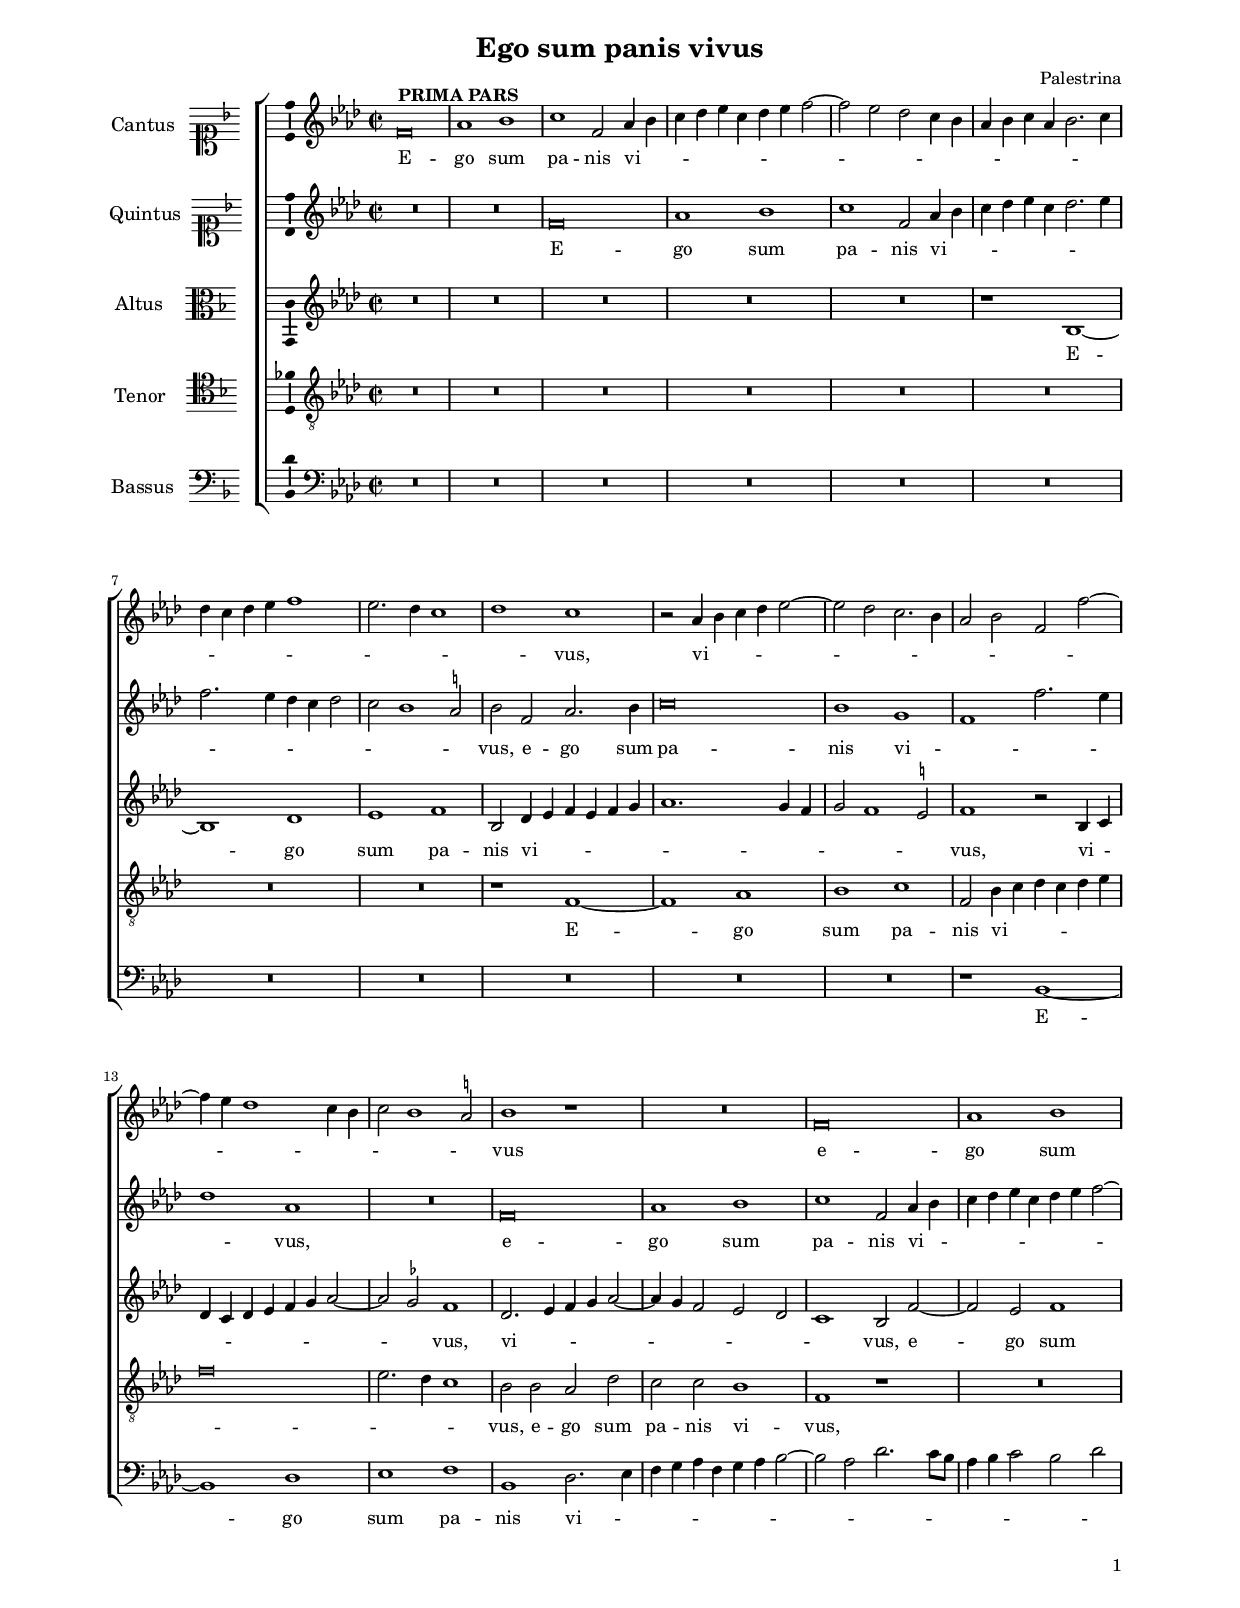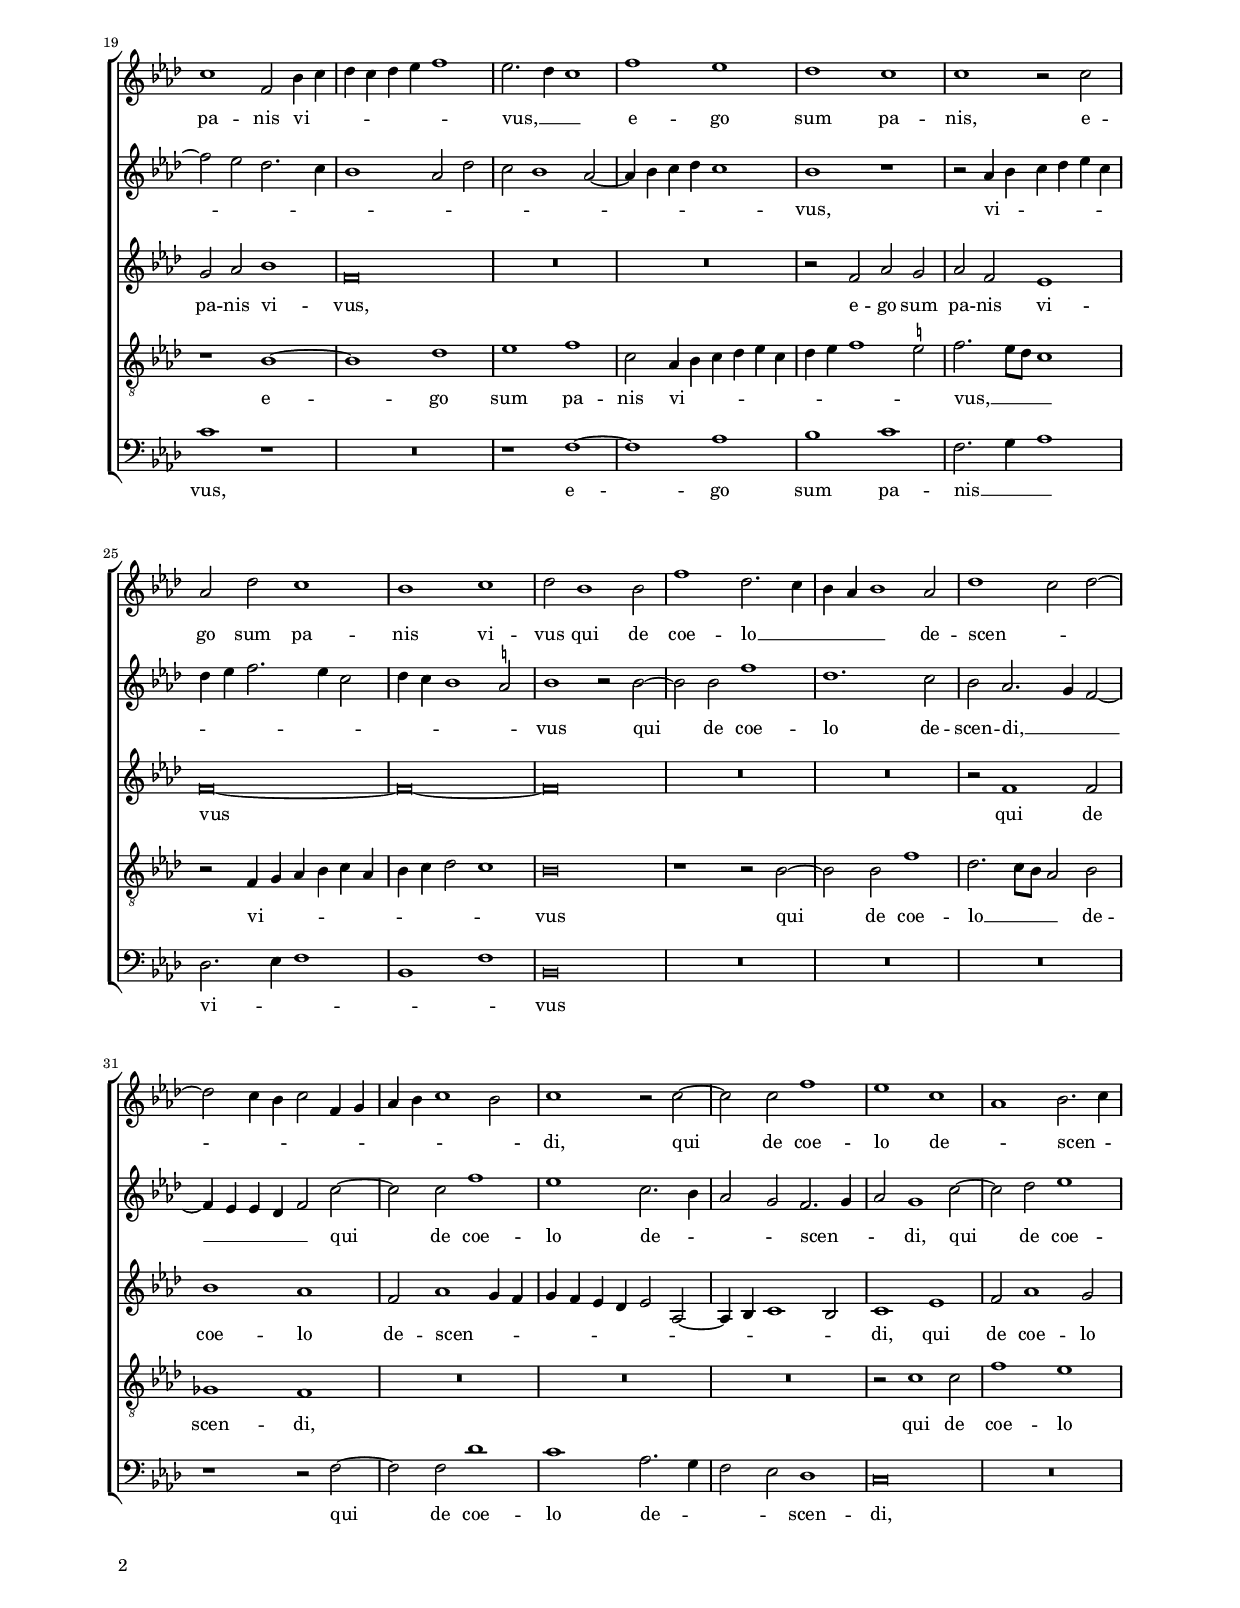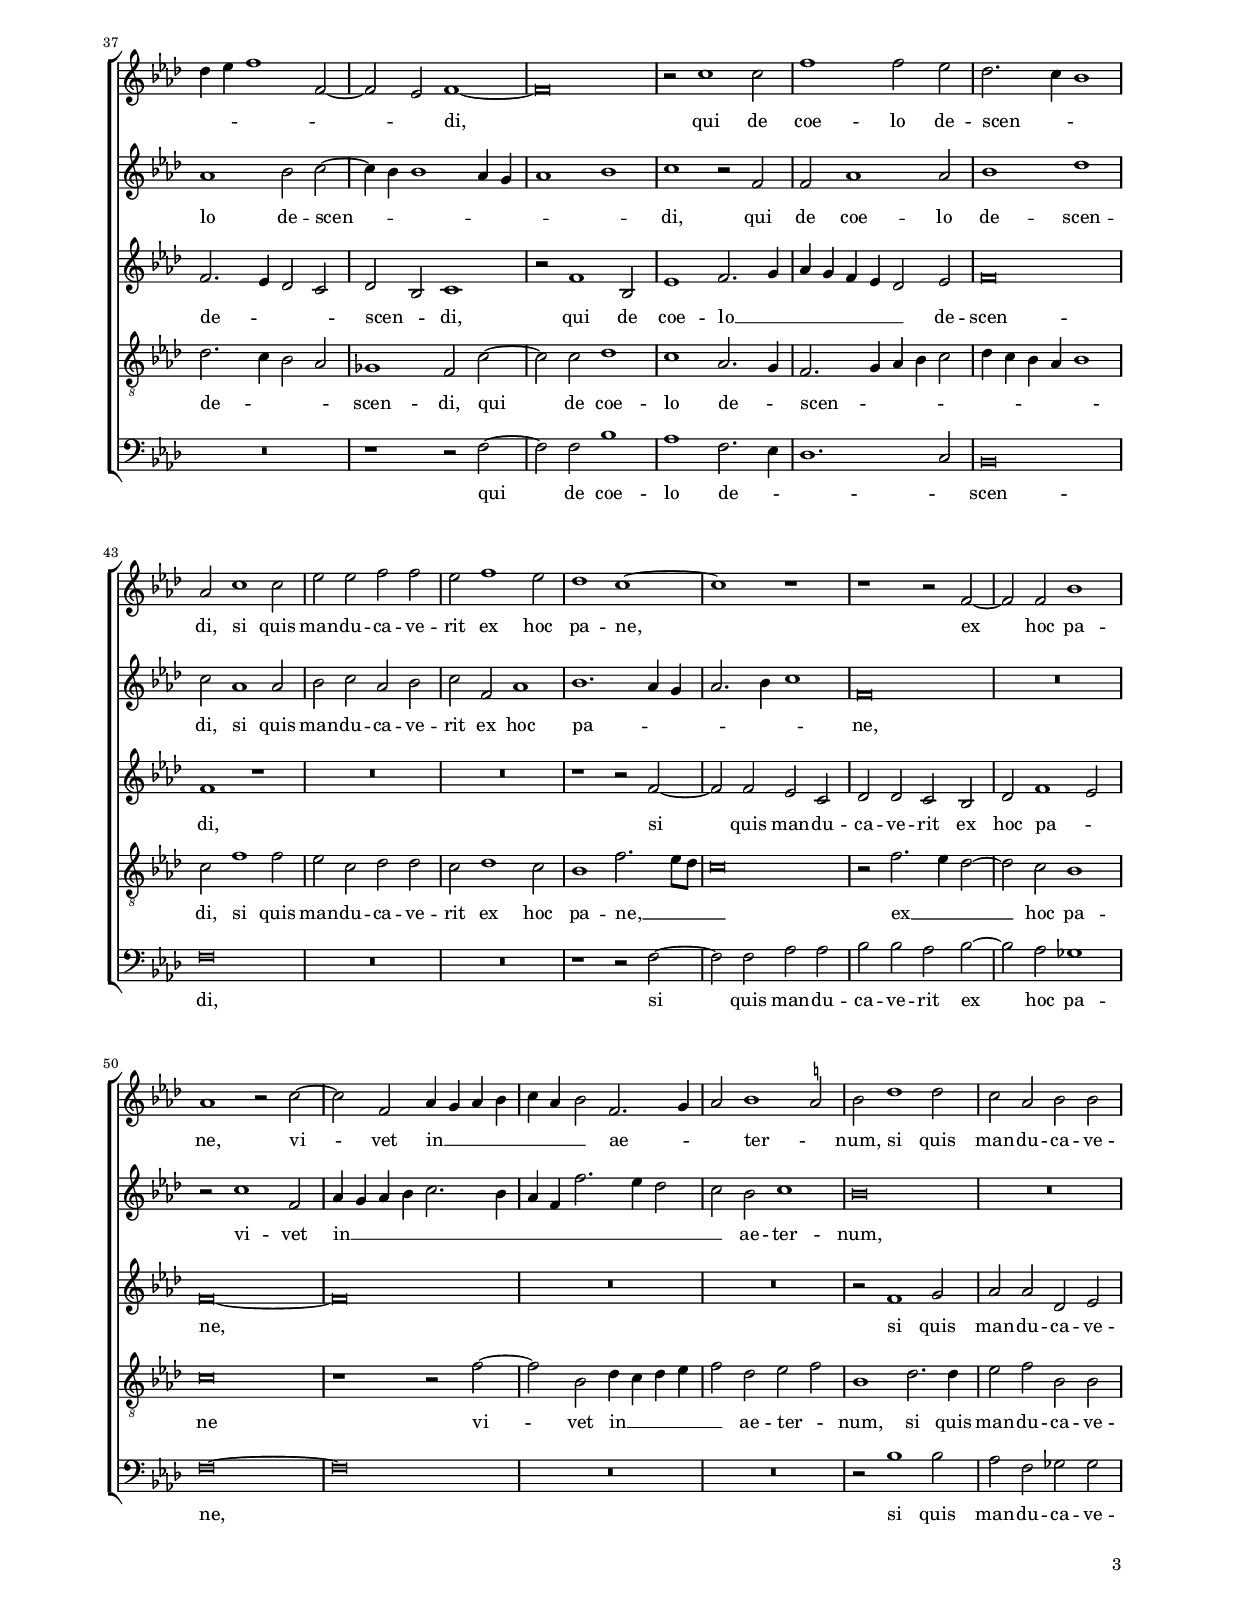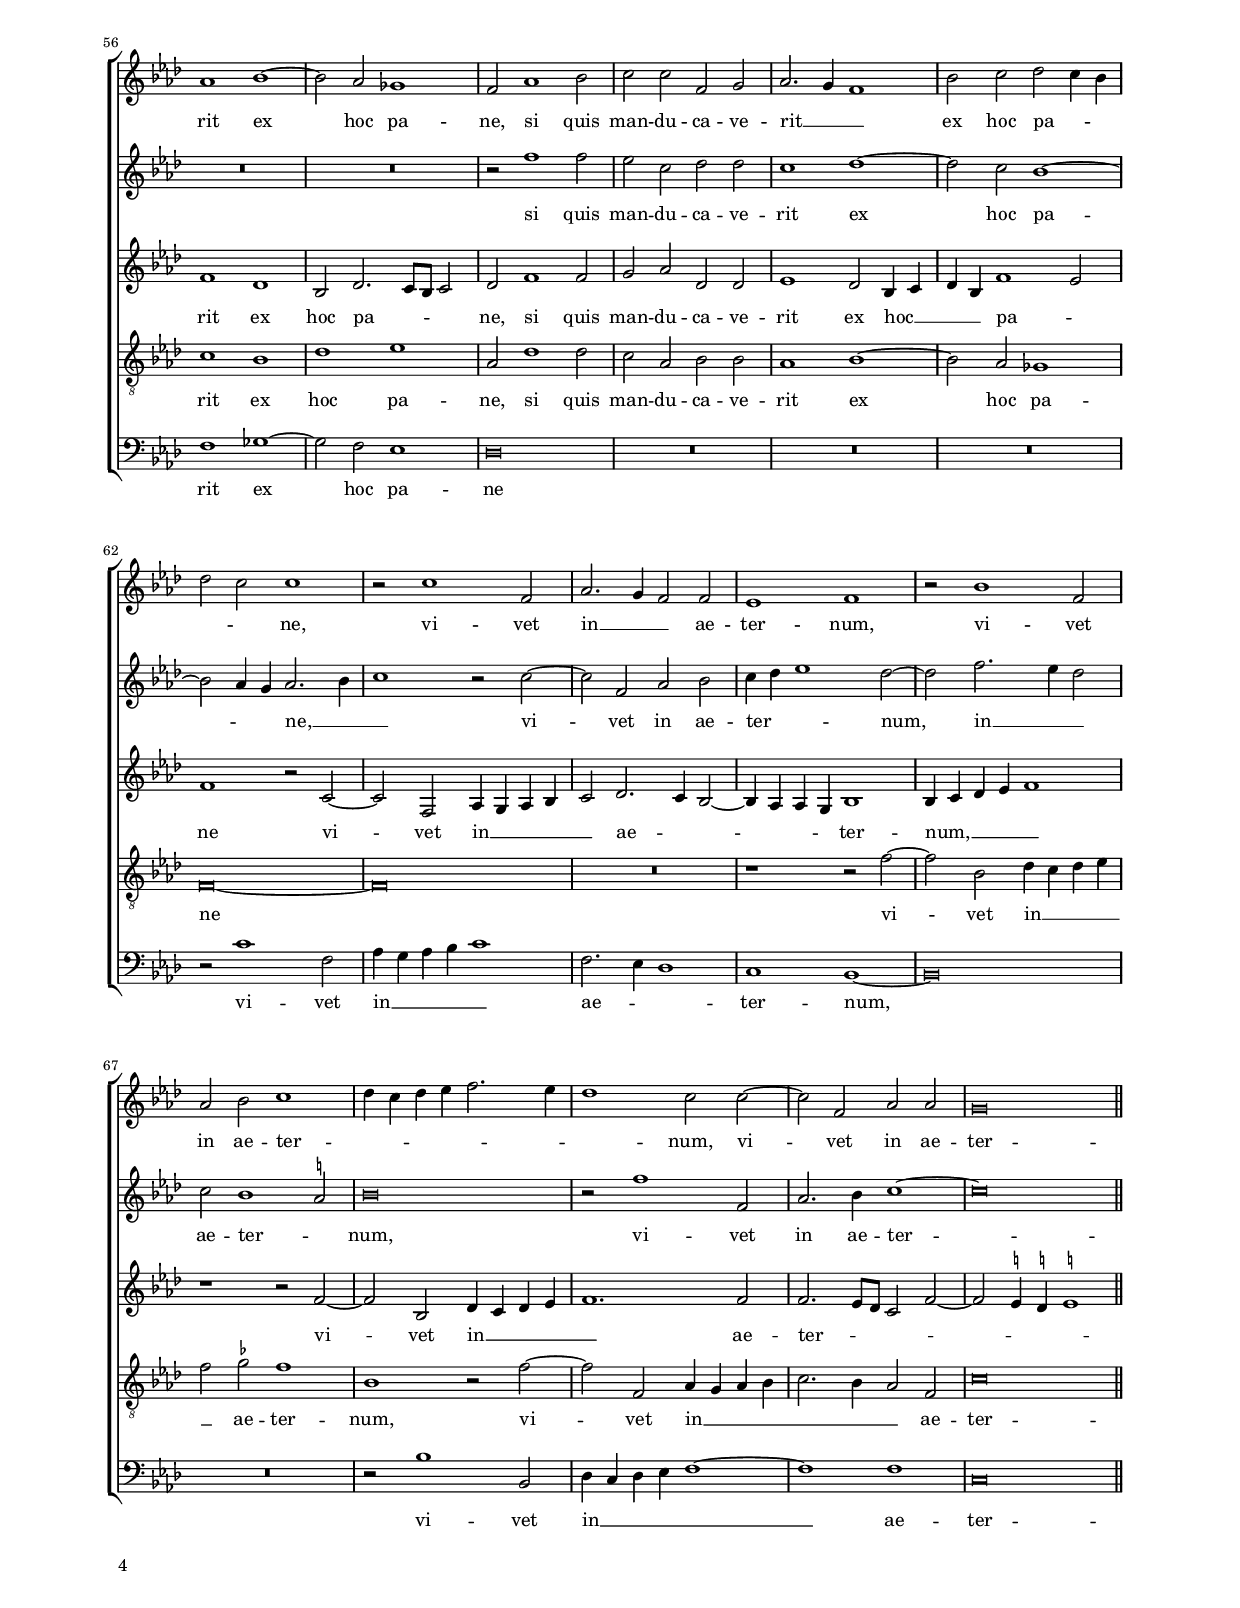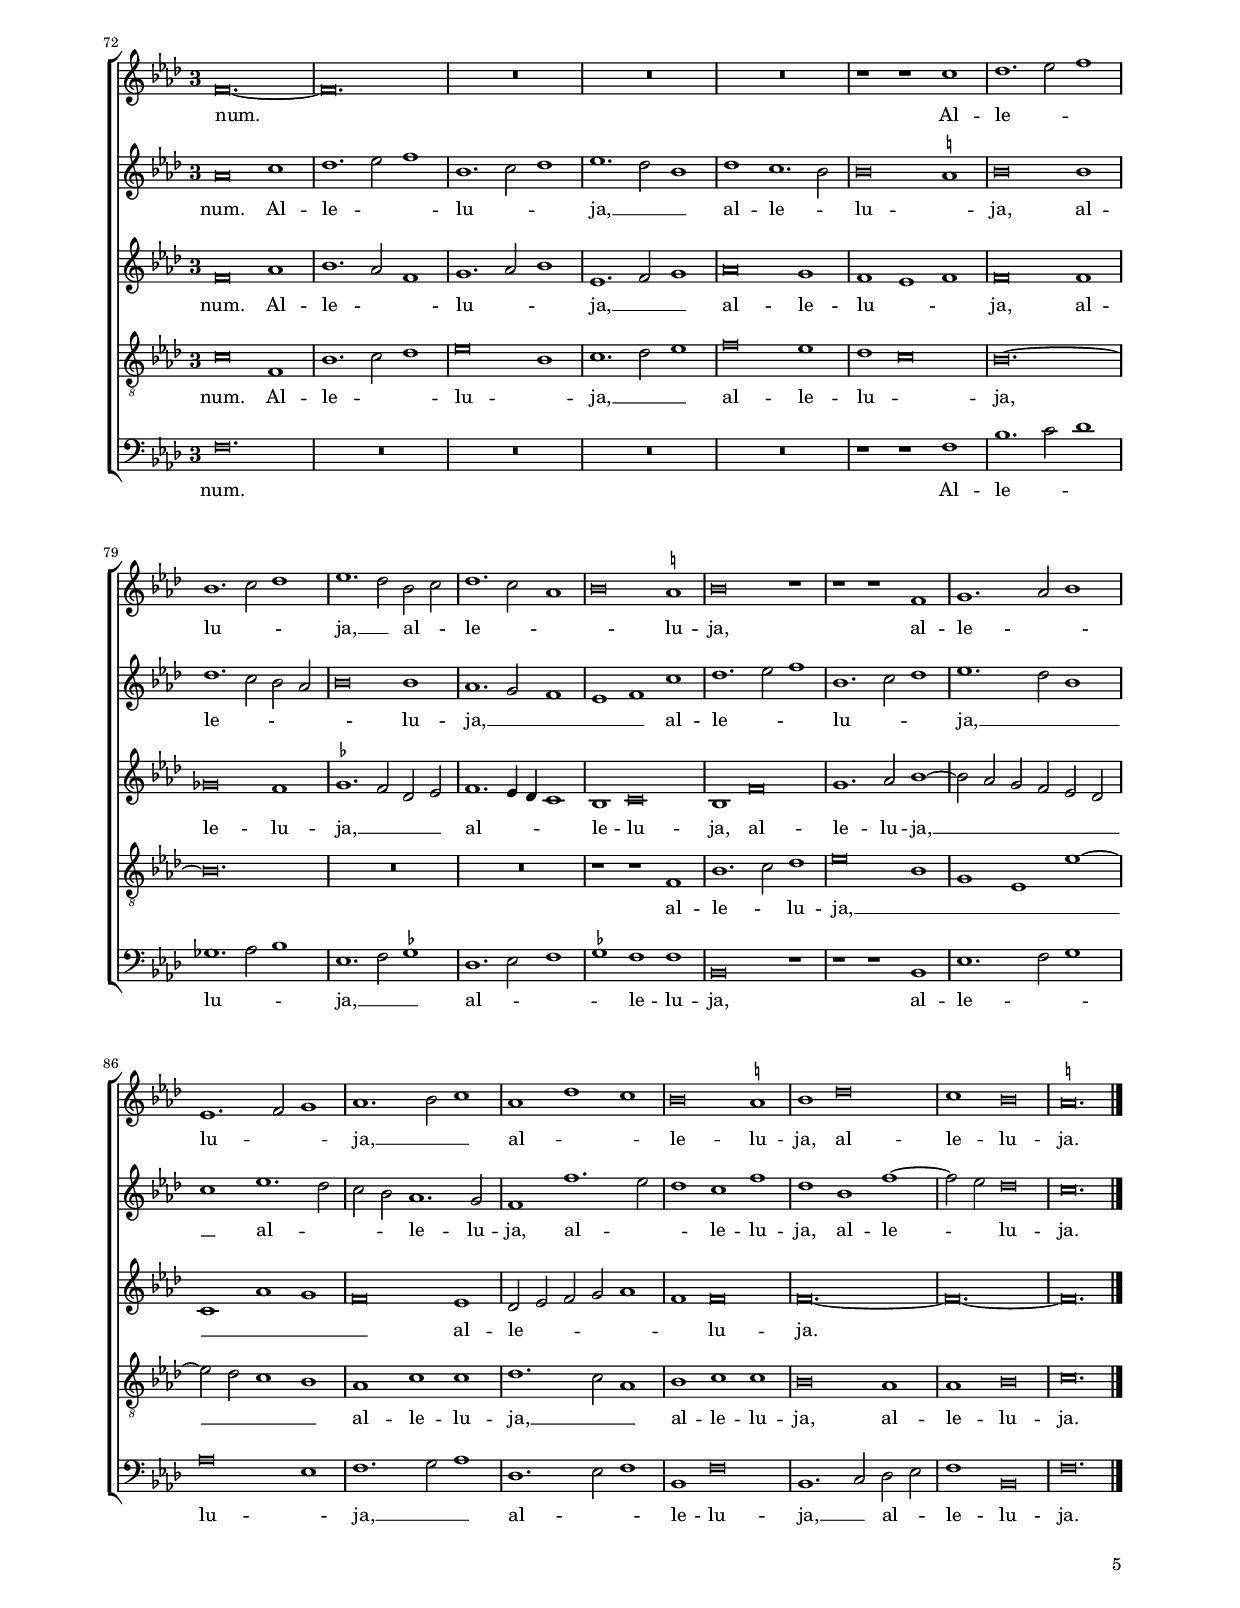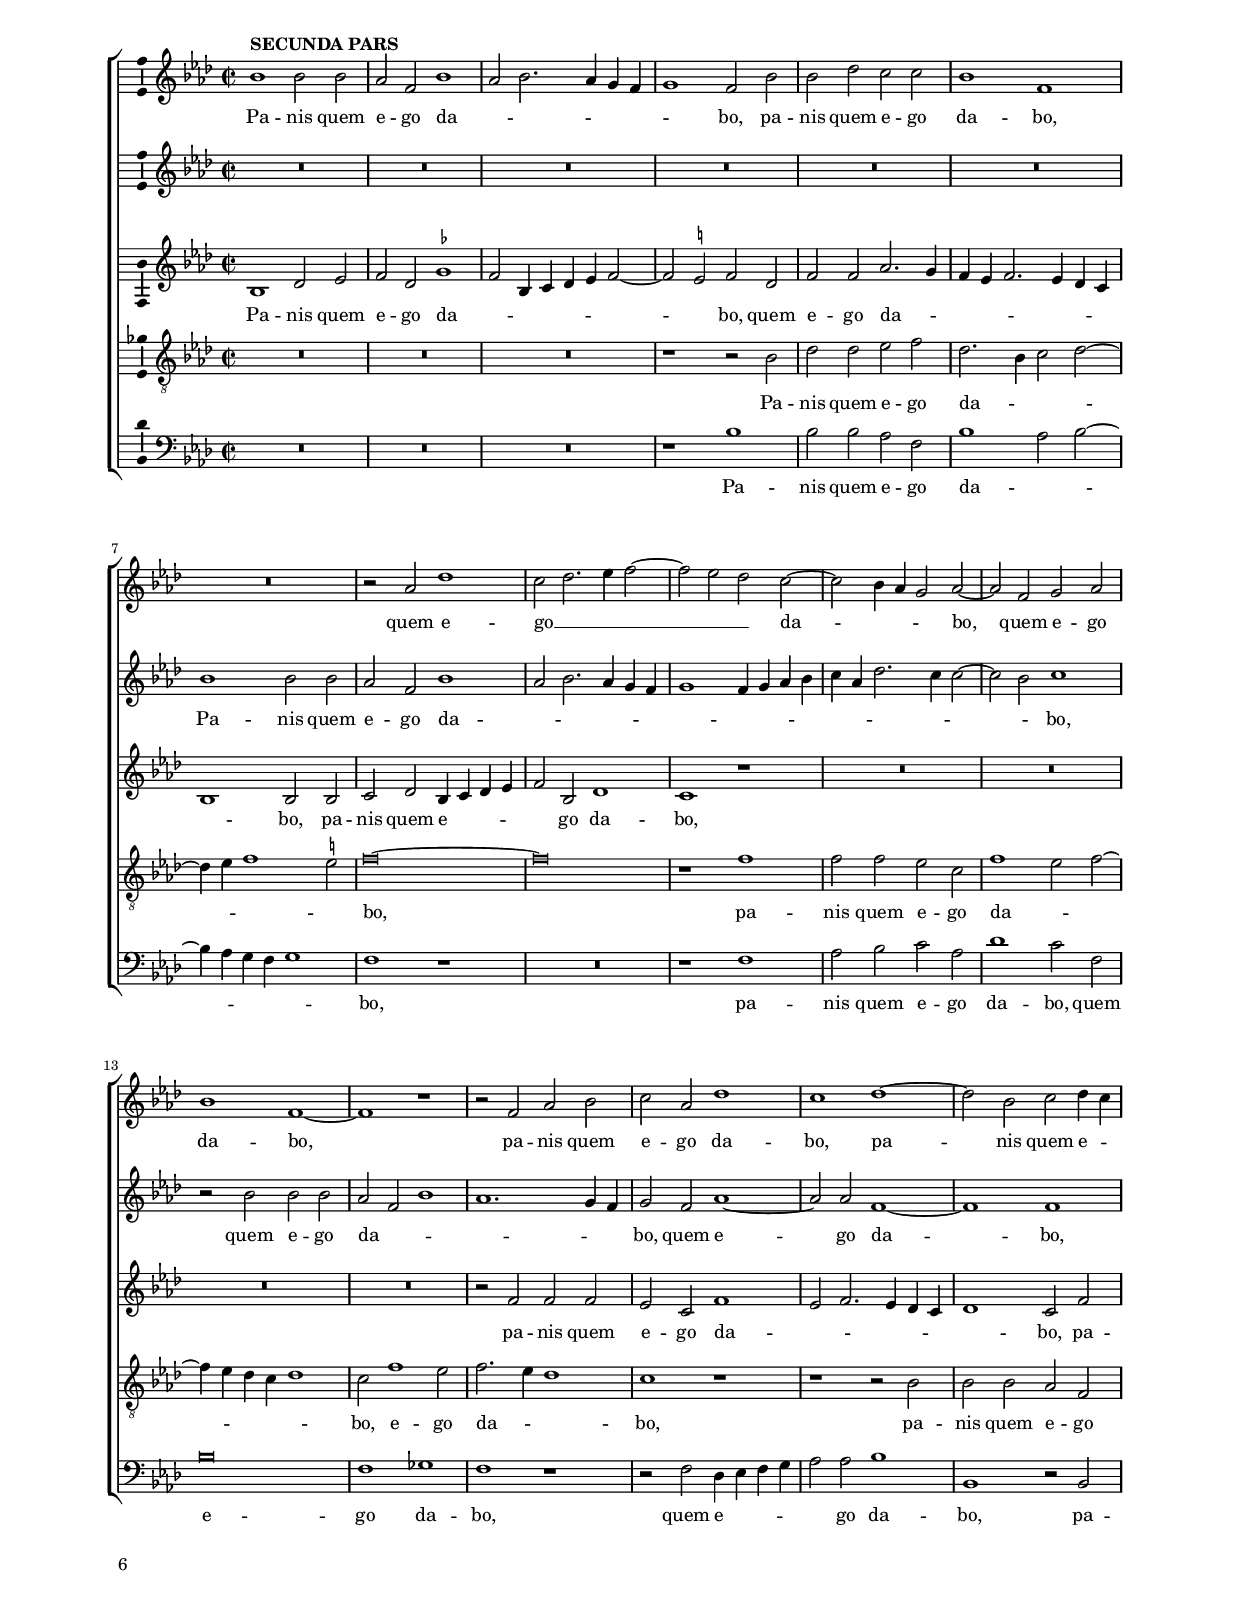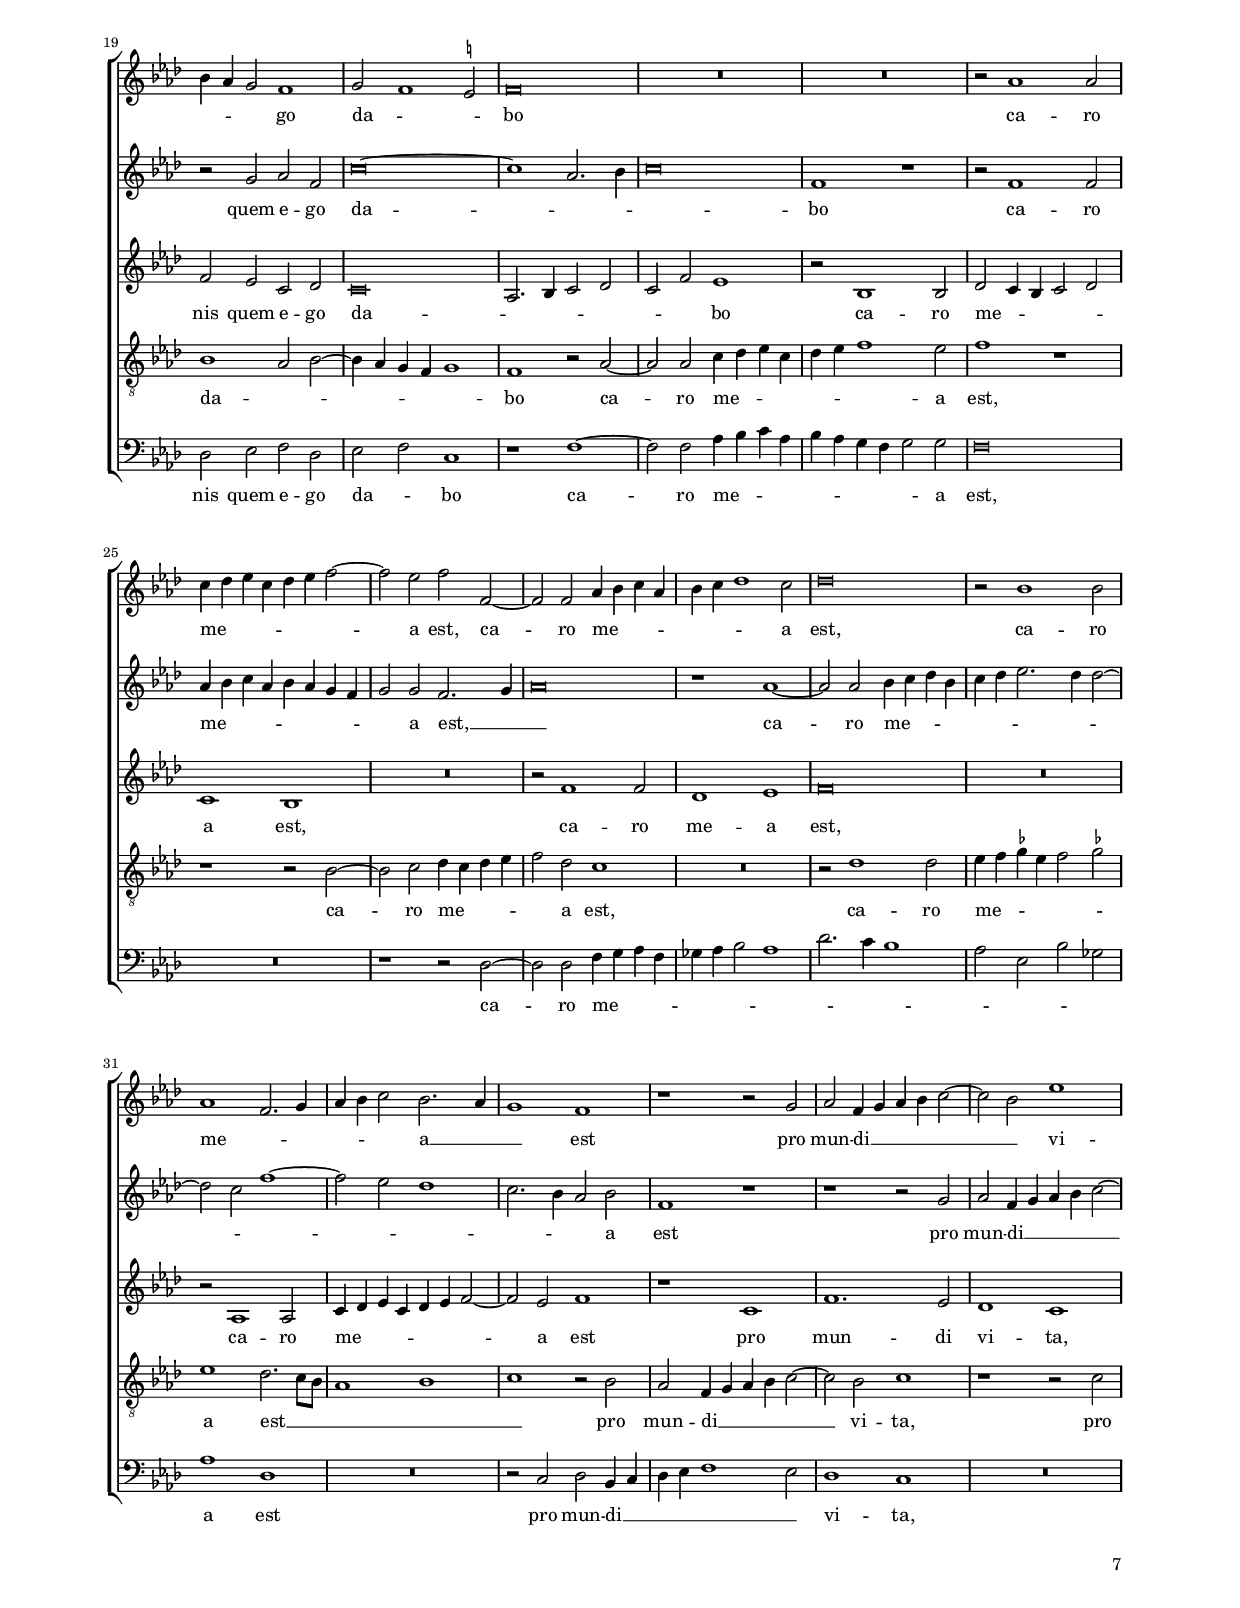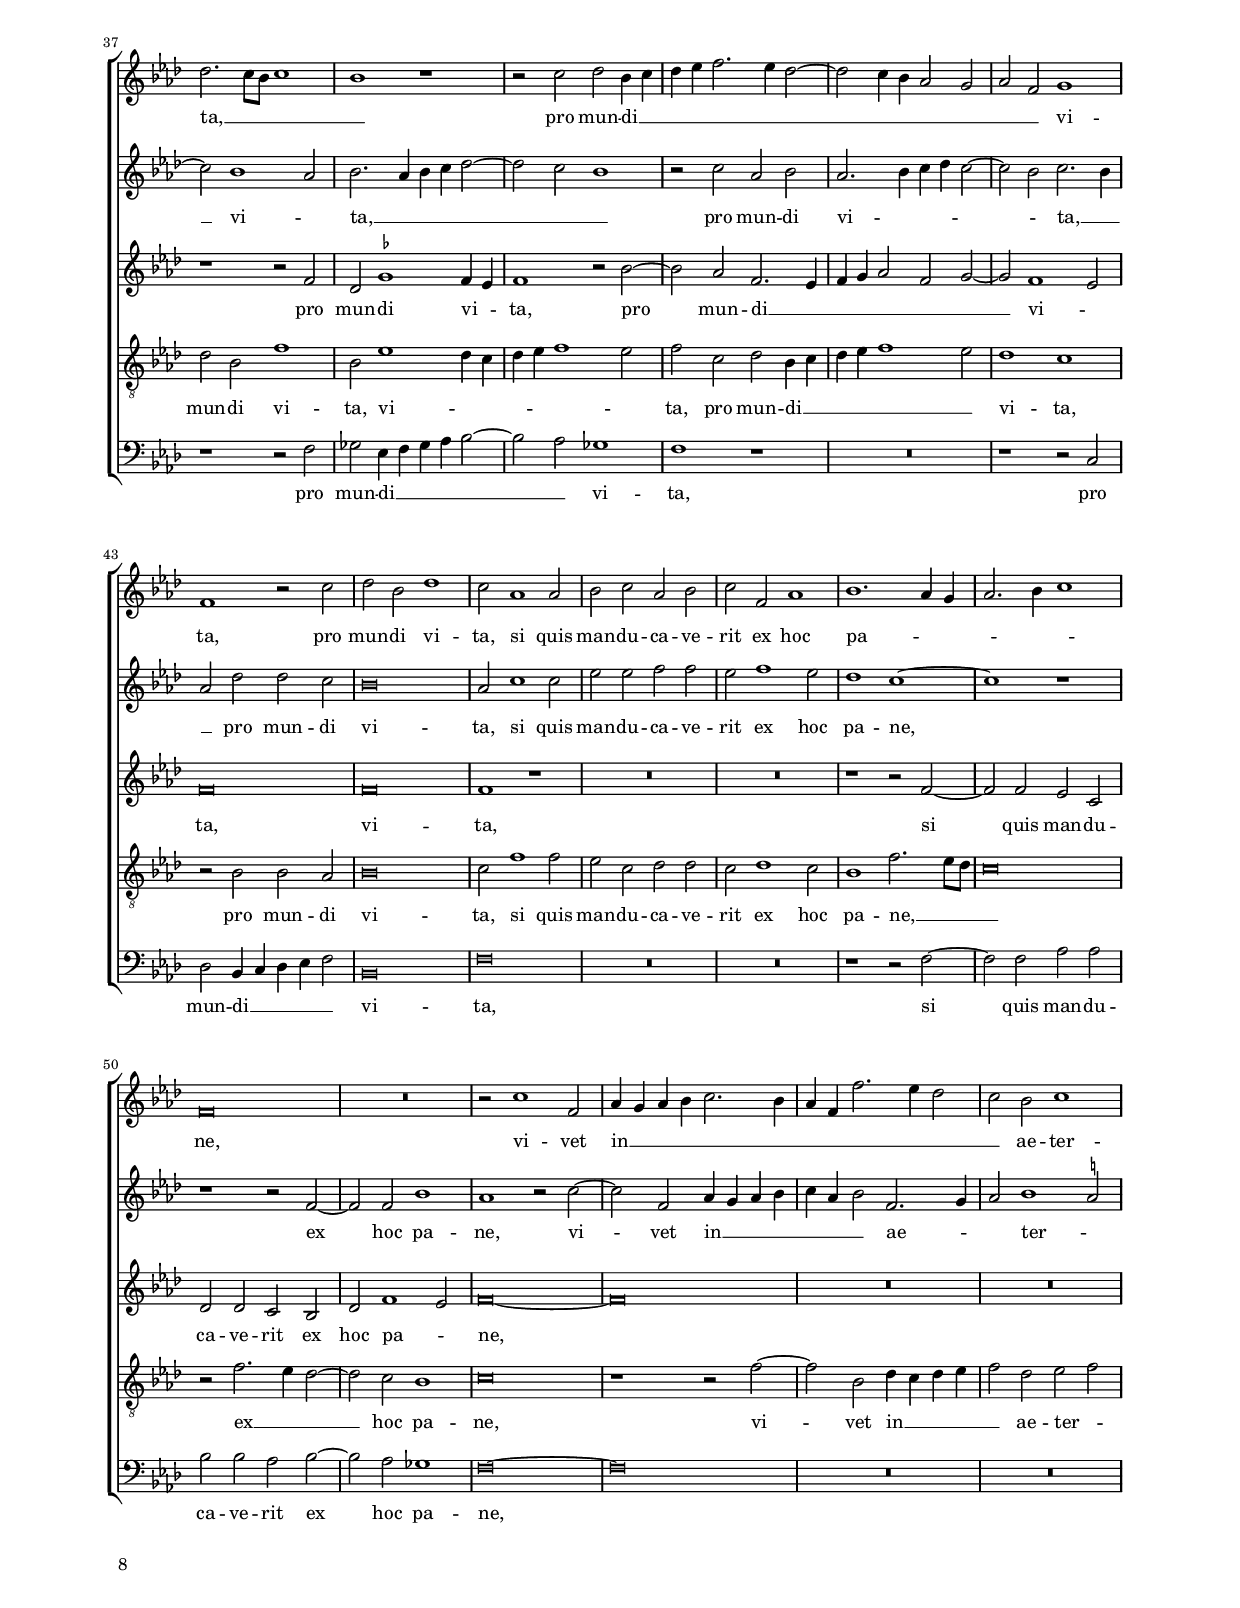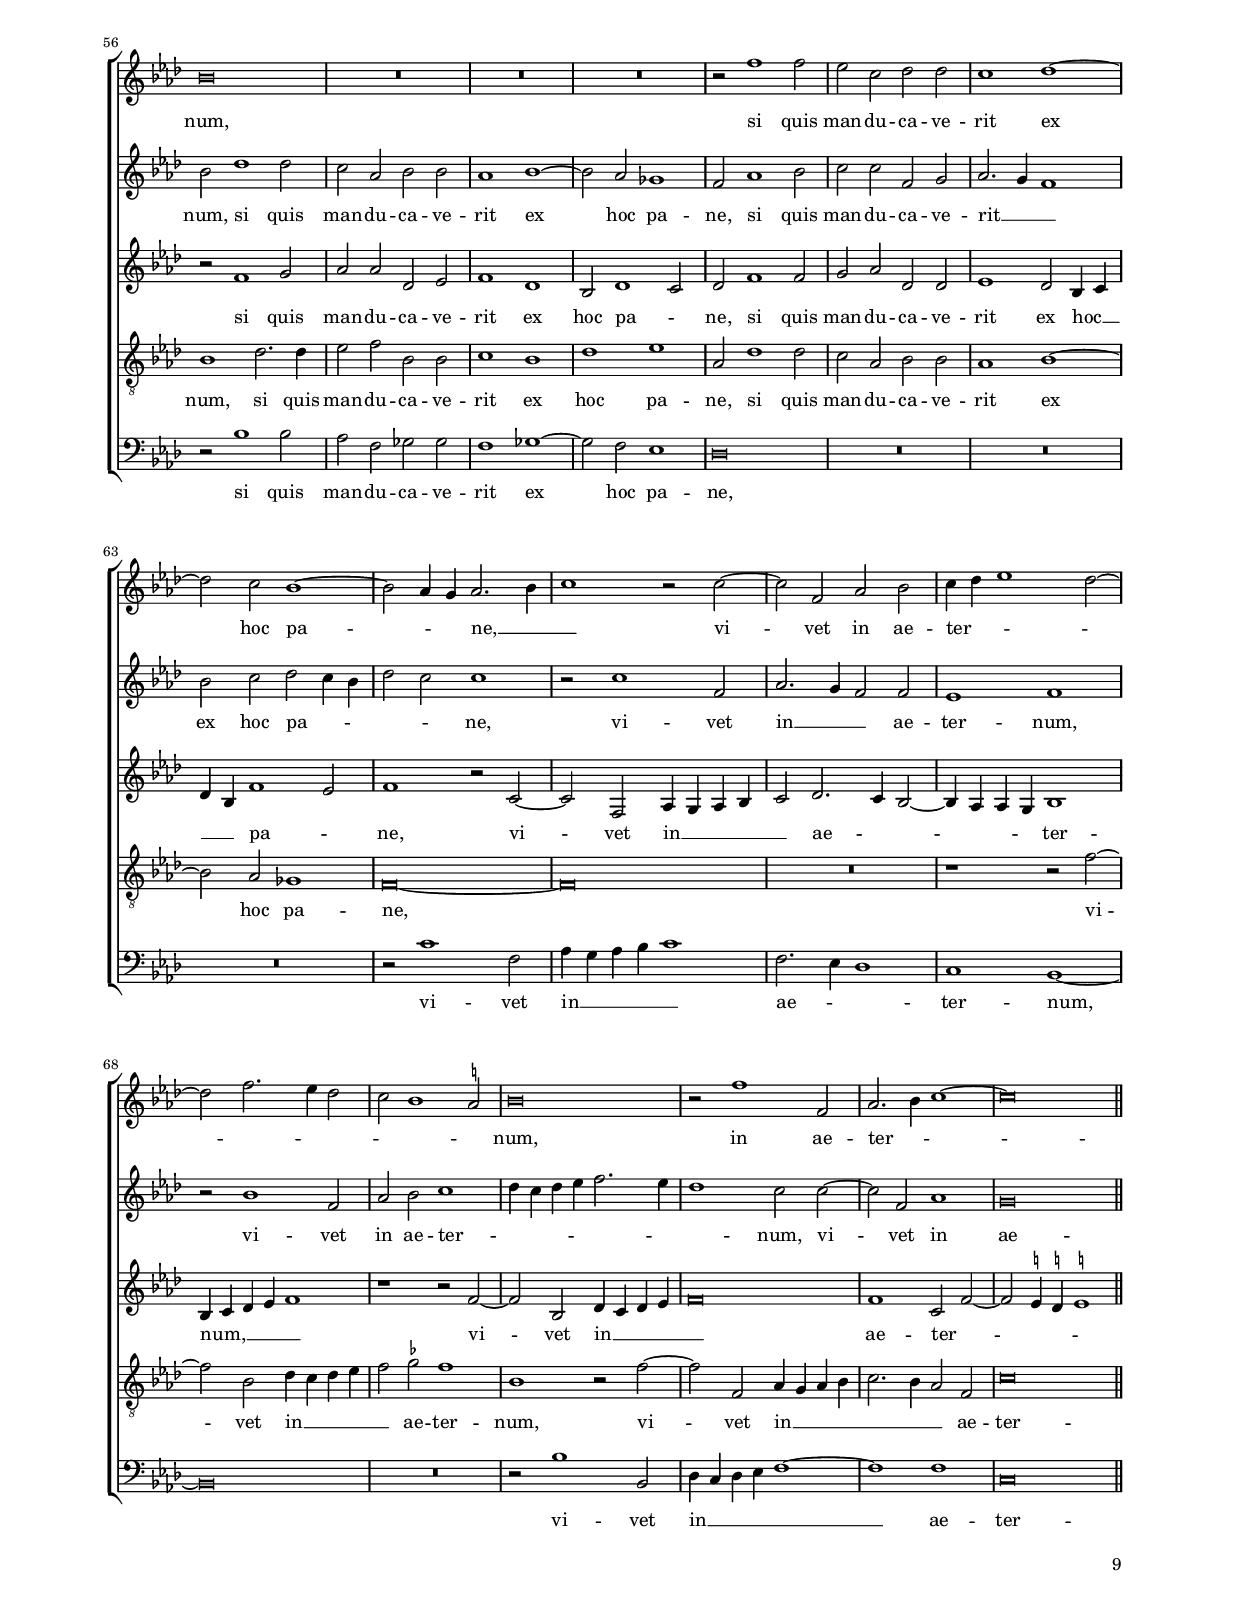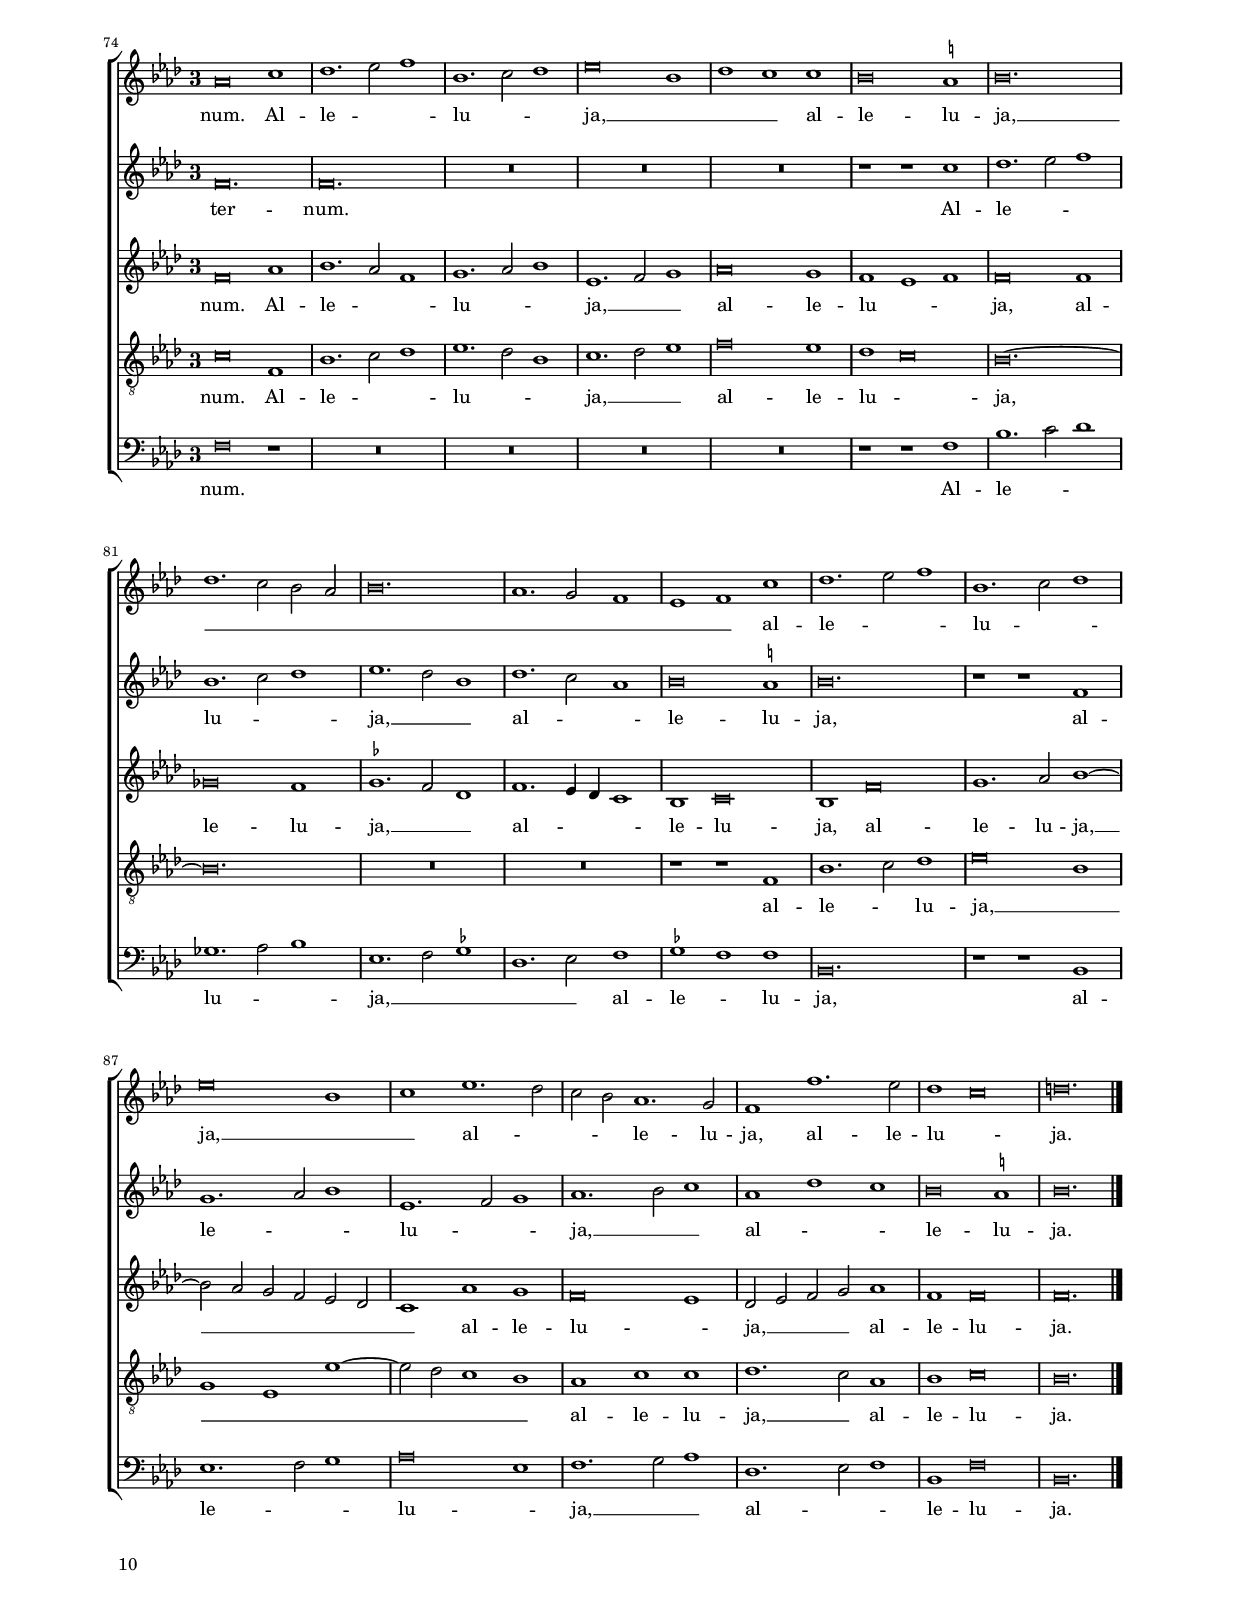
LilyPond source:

\header
{
  title="Ego sum panis vivus"
  composer="Palestrina"
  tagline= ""
}

\version "2.18.2"
\include "deutsch.ly"
#(set-global-staff-size 15)
#(ly:set-option 'point-and-click #f)

	
	ficta = { \once \set suggestAccidentals = ##t }
	
	forget = #(define-music-function (parser location music) (ly:music?) #{
		\accidentalStyle forget
		$music
		\accidentalStyle default
		#})


\paper
	{
	top-margin = 1.8 \cm
	bottom-margin = 1.8 \cm
	left-margin = 2 \cm
	line-width = 17 \cm
	ragged-bottom = ##f
	ragged-last-bottom = ##t
	print-page-number = ##f
	system-system-spacing = #'((basic-distance . 17) (minimum-distance . 14) (padding . 7) (strechability . 150))
    oddFooterMarkup=\markup   \fill-line { "" \fromproperty #'page:page-number-string }
    evenFooterMarkup=\markup  \fill-line { \fromproperty #'page:page-number-string "" }
    last-bottom-spacing = #'((basic-distance . 12) (minimum-distance . 7) (padding . 4))
	systems-per-page = 3
    page-count = 10
%	min-systems-per-page = 3
	}

global = {
	\key f \major
	\time 2/2 \set Score.measureLength = #(ly:make-moment 2/1)
	\skip 1*2*71 \bar "||" \break
	\override Staff.TimeSignature.style = #'single-digit
	\time 3/1 \set Score.measureLength = #(ly:make-moment 3/1)
	\skip 1*63 \bar "|." \pageBreak
	}
	
    m = \melisma
    me = \melismaEnd

incipitcantus = \markup { \score {
	{
	\set Staff.instrumentName = \markup { \fontsize #1 "Cantus" }
	\key f \major
	\clef soprano
	s4 \bar ""
	}
	\layout  {
	raggedright = ##t
	indent = 1.5 \cm
	line-width = 1.9 \cm
	\context { \Staff \remove Time_signature_engraver }
	\override Staff.Clef.Y-extent = #'(0 . 0)
	}} \hspace #1 }
      
      
incipitquintus = \markup { \score {
	{
	\set Staff.instrumentName = \markup { \fontsize #1 "Quintus" }
	\key f \major
	\clef soprano
	s4 \bar ""
	}
	\layout  {
	raggedright = ##t
	indent = 1.5 \cm
	line-width = 1.9 \cm
	\context { \Staff \remove Time_signature_engraver }
	\override Staff.Clef.Y-extent = #'(0 . 0)
	}} \hspace #1 }

      
incipitaltus = \markup { \score {
	{
	\set Staff.instrumentName = \markup { \fontsize #1 "Altus" }
	\key f \major
	\clef alto
	s4 \bar ""
	}
	\layout  {
	raggedright = ##t
	indent = 1.5 \cm
	line-width = 1.9 \cm
	\context { \Staff \remove Time_signature_engraver }
	\override Staff.Clef.Y-extent = #'(0 . 0)
	}} \hspace #1 }


incipittenor = \markup { \score {
	{
	\set Staff.instrumentName = \markup { \fontsize #1 "Tenor" }
	\key f \major
	\clef tenor
	s4 \bar ""
	}
	\layout  {
	raggedright = ##t
	indent = 1.5 \cm
	line-width = 1.9 \cm
	\context { \Staff \remove Time_signature_engraver }
	\override Staff.Clef.Y-extent = #'(0 . 0)
	}} \hspace #1 }
      
      
incipitbassus = \markup { \score {
	{
	\set Staff.instrumentName = \markup { \fontsize #1 "Bassus" }
	\key f \major
	\clef bass
	s4 \bar ""
	}
	\layout  {
	raggedright = ##t
	indent = 1.5 \cm
	line-width = 1.9 \cm
	\context { \Staff \remove Time_signature_engraver }
	\override Staff.Clef.Y-extent = #'(0 . 0)
	}} \hspace #1 }


cantus =  \relative c''
	{
	d,\breve^\markup { \bold "PRIMA PARS" }
	f1 g
	a1 d,2 f4 \m g
	a4 b c a b c d2~
%5
	d2 c b a4 g |
	f4 g a f g2. a4
	b4 a b c d1
	c2. b4 a1
	b1 \me a
%10
	r2 f4 \m g a b c2~ |
	c2 b a2. g4
	f2 g d d'~
	d4 c b1 a4 g
	a2 g1 \ficta fis2 \me
%15
	g1 r |
	R\breve
	d\breve
	f1 g
	a1 d,2 g4 \m a
%20
	b4 a b c d1 \me |
	c2. \m b4 a1 \me
	d1 c
	b1 a
	a1 r2 a
%25
	f2 b a1 |
	g1 a
	b2 g1 g2
	d'1 b2. \m a4
	g4 f g1 \me f2
%30
	b1 \m a2 b~ |
	b2 a4 g a2 d,4 e
	f4 g a1 g2 \me
	a1 r2 a~
	a2 a d1
%35
	c1 a \m |
	f1 \me g2. \m a4
	b4 c d1 d,2~
	d2 c \me d1~
	d\breve
%40
	r2 a'1 a2 |
	d1 d2 c
	b2. \m a4 g1 \me
	f2 a1 a2
	c2 c d d
%45
	c2 d1 c2 |
	b1 a~
	a1 r
	r1 r2 d,~
	d2 d g1
%50
	f1 r2 a~ |
	a2 d, f4 \m e f g
	a4 f g2 \me d2. \m e4
	f2 \me g1 \m \ficta fis2 \me
	g2 b1 b2
%55
	a2 f g g |
	f1 g~
	g2 f es1
	d2 f1 g2
	a2 a d, e
%60
	f2. \m e4 d1 \me |
	g2 a b \m a4 g
	b2 a \me a1
	r2 a1 d,2
	f2. \m e4 d2 \me d
%65
	c1 d |
	r2 g1 d2
	f2 g a1 \m
	b4 a b c d2. c4
	b1 \me a2 a~
%70
	a2 d, f f |
	e\breve  % hereafter starts triple-meter section
	d\breve.~
	d\breve.
	R\breve.
%75
	R\breve. |
	R\breve.
	r1 r a'
	b1. \m c2 d1 \me
	g,1. \m a2 b1 \me
%80
	c1. \m b2 \me g \m a \me |
	b1. \m a2 f1
	g\breve \me \ficta fis1
	g\breve r1
	r1 r d
%85
	e1. \m f2 g1 \me |
	c,1. \m d2 e1 \me
	f1. \m g2 a1 \me
	f1 \m b a \me
	g\breve \ficta fis1
%90
	g1 b\breve |
	a1 g\breve
	\ficta fis\breve. |
	}


quintus =  \relative c''
        {
	R\breve
	R\breve
	d,\breve
	f1 g
%5
	a1 d,2 f4 \m g |
	a4 b c a b2. c4
	d2. c4 b a b2
	a2 g1 \ficta fis2 \me
	g2 d f2. g4
%10
	a\breve |
	g1 e \m
	d1 d'2. c4
	b1 \me f
	R\breve
%15
	d\breve |
	f1 g
	a1 d,2 f4 \m g
	a4 b c a b c d2~
	d2 c b2. a4
%20
	g1 f2 b |
	a2 g1 f2~
	f4 g a b a1 \me
	g1 r
	r2 f4 \m g a b c a
%25
	b4 c d2. c4 a2 |
	b4 a g1 \ficta fis2 \me
	g1 r2 g~
	g2 g d'1
	b1. a2
%30
	g2 f2. \m e4 d2~ |
	d4 c c b d2 \me a'~
	a2 a d1
	c1 a2. \m g4
	f2 e \me d2. \m e4
%35
	f2 \me e1 a2~ |
	a2 b c1
	f,1 g2 a~
	a4 \m g g1 f4 e
	f1 g \me
%40
	a1 r2 d, |
	d2 f1 f2
	g1 b
	a2 f1 f2
	g2 a f g
%45
	a2 d, f1 |
	g1. \m f4 e
	f2. g4 a1 \me
	d,\breve
	R\breve
%50
	r2 a'1 d,2 |
	f4 \m e f g a2. g4
	f4 d d'2. c4 b2
	a2 \me g a1
	g\breve
%55
	R\breve |
	R\breve
	R\breve
	r2 d'1 d2
	c2 a b b
%60
	a1 b~ |
	b2 a g1~
	g2 \m f4 e \me f2. \m g4
	a1 \me r2 a~
	a2 d, f g
%65
	a4 \m b c1 \me b2~ |
	b2 d2. \m c4 b2 \me
	a2 g1 \m \ficta fis2 \me
	g\breve
	r2 d'1 d,2
%70
	f2. g4 a1~ |
	a\breve % hereafter starts triple meter section
	f\breve a1
	b1. \m c2 d1 \me
	g,1. \m a2 b1 \me
%75
	c1. \m b2 g1 \me |
	b1 a1. \m g2 \me
	g\breve \m \ficta fis1 \me
	g\breve g1
	b1. \m a2 g f
%80
	g\breve \me g1 |
	f1. \m e2 d1
	c1 d \me a'
	b1. \m c2 d1 \me
	g,1. \m a2 b1 \me
%85
	c1. \m b2 g1 |
	a1 \me c1. \m b2
	a2 g \me f1. e2
	d1 d'1. \m c2
	b1 \me a d
%90
	b1 g d'~ |
	d2 \m c \me b\breve
	a\breve. |
        }


altus =  \relative c'
	{
	R\breve
	R\breve
	R\breve
	R\breve
%5
	R\breve |
	r1 g~
	g1 b
	c1 d
	g,2 b4 \m c d c d e
%10
	f1. e4 d |
	e2 d1 \ficta cis2 \me
	d1 r2 g,4 \m a
	b4 a b c d e f2~
	f \ficta es \me d1
%15
	b2. \m c4 d e f2~ |
	f4 e d2 c b
	a1 \me g2 d'~
	d2 c d1
	e2 f g1
%20
	d\breve |
	R\breve
	R\breve
	r2 d f e
	f2 d c1
%25
	d\breve~ |
	d\breve~
	d\breve
	R\breve
	R\breve
%30
	r2 d1 d2 |
	g1 f
	d2 f1 \m e4 d
	e4 d c b c2 f,~
	f4 g a1 g2 \me
%35
	a1 c |
	d2 f1 e2
	d2. \m c4 b2 a \me
	b2 \m g \me a1
	r2 d1 g,2
%40
	c1 d2. \m e4 |
	f4 e d c b2 \me c
	d\breve
	d1 r
	R\breve
%45
	R\breve |
	r1 r2 d~
	d2 d c a
	b2 b a g
	b2 d1 \m c2 \me
%50
	d\breve~ |
	d\breve
	R\breve
	R\breve
	r2 d1 e2
%55
	f2 f b, c |
	d1 b
	g2 b2. \m a8 g a2 \me
	b2 d1 d2
	e2 f b, b
%60
	c1 b2 g4 \m a |
	b4 g \me d'1 \m c2 \me
	d1 r2 a~
	a2 d, f4 \m e f g
	a2 \me b2. \m a4 g2~
%65
	g4 f f e \me g1 |
	g4 \m a b c d1 \me
	r1 r2 d~
	d2 g, b4 \m a b c
	d1. \me d2
%70
	d2. \m c8 b a2 d~
	d2 \ficta cis4 \ficta h \ficta cis!1 \me %hereafter starts triple meter section
	d\breve f1
	g1. \m f2 d1 \me
	e1. \m f2 g1 \me
%75
	c,1. \m d2 e1 \me |
	f\breve e1
	d1 \m c d \me
	d\breve d1
	es\breve d1
%80
	\ficta es1. \m d2 b c \me |
	d1. \m c4 b a1 \me
	g1 a\breve
	g1 d'\breve
	e1. f2 g1~
%85
	g2 \m f e d c b |
	a1 f' e
	d\breve \me c1
	b2 \m c d e f1
	d1 \me d\breve
%90
	d\breve.~ |
	d\breve.~
	d\breve. |
        }


tenor  =  \relative c'
	{
	R\breve
	R\breve
	R\breve
	R\breve
%5
	R\breve |
	R\breve
	R\breve
	R\breve
	r1 d,~
%10
	d1 f |
	g1 a
	d,2 g4 \m a b a b c
	d\breve
	c2. b4 a1 \me
%15
	g2 g f b |
	a2 a g1
	d1 r
	R\breve
	r1 g~
%20
	g1 b |
	c1 d
	a2 f4 \m g a b c a
	b4 c d1 \ficta cis2 \me
	d2. \m c8 b a1 \me
%25
	r2 d,4 \m e f g a f |
	g4 a b2 a1 \me
	g\breve
	r1 r2 g~
	g2 g d'1
%30
	b2. \m a8 g f2 \me g |
	es1 d
	R\breve
	R\breve
	R\breve
%35
	r2 a'1 a2 |
	d1 c
	b2. \m a4 g2 f \me
	es1 d2 a'~
	a2 a b1
%40
	a1 f2. \m e4 \me |
	d2. \m e4 f g a2
	b4 a g f g1 \me
	a2 d1 d2
	c2 a b b
%45
	a2 b1 a2 |
	g1 d'2. \m c8 b
	a\breve \me
	r2 d2. \m c4 b2~
	b2 \me a g1
%50
	a\breve |
	r1 r2 d~
	d2 g, b4 \m a b c
	d2 \me b c \m d \me
	g,1 b2. b4
%55
	c2 d g, g |
	a1 g
	b1 c
	f,2 b1 b2
	a2 f g g
%60
	f1 g~ |
	g2 f es1
	d\breve~
	d\breve
	R\breve
%65
	r1 r2 d'~ |
	d2 g, b4 \m a b c
	d2 \me \ficta es d1
	g,1 r2 d'~
	d2 d, f4 \m e f g
%70
	a2. g4 f2 \me d |
	a'\breve % Hereafter starts triple meter section
	a\breve d,1
	g1. \m a2 b1 \me
	c\breve \m g1 \me
%75
	a1. \m b2 c1 \me |
	d\breve c1
	b1 \m a\breve \me
	g\breve.~
	g\breve.
%80
	R\breve. |
	R\breve.
	r1 r d
	g1. \m a2 \me b1
	c\breve \m g1
%85
	e1 c c'~ |
	c2 b a1 g \me
	f1 a a
	b1. \m a2 f1 \me
	g1 a a
%90
	g\breve f1 |
	f1 g\breve
	a\breve. |
        }


bassus  =  \relative c
	{
	R\breve
	R\breve
	R\breve
	R\breve
%5
	R\breve |
	R\breve
	R\breve
	R\breve
	R\breve
%10
	R\breve |
	R\breve
	r1 g~
	g1 b
	c1 d
%15
	g,1 b2. \m c4 |
	d4 e f d e f g2~
	g2 f b2. a8 g
	f4 g a2 g b \me
	a1 r
%20
	R\breve |
	r1 d,~
	d1 f
	g1 a
	d,2. \m e4 f1 \me
%25
	b,2. \m c4 d1 |
	g,1 d' \me
	g,\breve
	R\breve
	R\breve
%30
	R\breve |
	r1 r2 d'~
	d2 d b'1
	a1 f2. \m e4
	d2 c \me b1
%35
	a\breve |
	R\breve
	R\breve
	r1 r2 d~
	d2 d g1
%40
	f1 d2. \m c4 |
	b1. a2 \me
	g\breve
	d'\breve
	R\breve
%45
	R\breve |
	r1 r2 d~
	d2 d f f
	g2 g f g~
	g2 f es1
%50
	d\breve~ |
	d\breve
	R\breve
	R\breve
	r2 g1 g2
%55
	f2 d es es |
	d1 es~
	es2 d c1
	b\breve
	R\breve
%60
	R\breve |
	R\breve
	r2 a'1 d,2
	f4 \m e f g a1 \me
	d,2. \m c4 b1 \me
%65
	a1 g~ |
	g\breve
	R\breve
	r2 g'1 g,2
	b4 \m a b c d1~
%70
	d1 \me d |
	a\breve % Hereafter starts triple meter section
	d\breve.
	R\breve.
	R\breve.
%75
	R\breve. |
	R\breve.
	r1 r d
	g1. \m a2 b1 \me
	es,1. \m f2 g1 \me
%80
	c,1. \m d2 \ficta es1 \me |
	b1. \m c2 d1
	\ficta es1 \me d d
	g,\breve r1
	r1 r g
%85
	c1. \m d2 e1 \me |
	f\breve \m c1 \me
	d1. \m e2 f1 \me
	b,1. \m c2 d1 \me
	g,1 d'\breve
%90
	g,1. \m a2 \me b \m c \me |
	d1 g,\breve
	d'\breve. |
	}


lyricscantus = \lyricmode {
	E -- go sum pa -- nis vi -- vus,
	vi -- vus
	e -- go sum pa -- nis vi -- vus, __
	e -- go sum pa -- nis,
	e -- go sum pa -- nis vi -- vus
	qui de coe -- lo __ de -- scen -- di,
	qui de coe -- lo de -- scen -- di,
	qui de coe -- lo de -- scen -- di,
	si quis man -- du -- ca -- ve -- rit ex hoc pa -- ne,
	ex hoc pa -- ne,
	vi -- vet in __ ae -- ter -- num,
	si quis man -- du -- ca -- ve -- rit ex hoc pa -- ne,
	si quis man -- du -- ca -- ve -- rit __ ex hoc pa -- ne,
	vi -- vet in __ ae -- ter -- num,
	vi -- vet in ae -- ter -- num,
	vi -- vet in ae -- ter -- num.
	Al -- le -- lu -- ja, __
	al -- le -- lu -- ja,
	al -- le -- lu -- ja, __
	al -- le -- lu -- ja,
	al -- le -- lu -- ja.
	}


lyricsquintus = \lyricmode {
	E -- go sum pa -- nis vi -- vus,
	e -- go sum pa -- nis vi -- vus,
	e -- go sum pa -- nis vi -- vus,
	vi -- vus
	qui de coe -- lo de -- scen -- di, __
	qui de coe -- lo de -- scen -- di,
	qui de coe -- lo de -- scen -- di,
	qui de coe -- lo de -- scen -- di,
	si quis man -- du -- ca -- ve -- rit ex hoc pa -- ne,
	vi -- vet in __ ae -- ter -- num,
	si quis man -- du -- ca -- ve -- rit ex hoc pa -- ne, __
	vi -- vet in ae -- ter -- num,
	in __ ae -- ter -- num,
	vi -- vet in ae -- ter -- num.
	Al -- le -- lu -- ja, __
	al -- le -- lu -- ja,
	al -- le -- lu -- ja, __
	al -- le -- lu -- ja, __
	al -- le -- lu -- ja,
	al -- le -- lu -- ja,
	al -- le -- lu -- ja.
	}


lyricsaltus = \lyricmode {
	E -- go sum pa -- nis vi -- vus,
	vi -- vus,
	vi -- vus,
	e -- go sum pa -- nis vi -- vus,
	e -- go sum pa -- nis vi -- vus
	qui de coe -- lo de -- scen -- di,
	qui de coe -- lo de -- scen -- di,
	qui de coe -- lo __ de -- scen -- di,
	si quis man -- du -- ca -- ve -- rit ex hoc pa -- ne,
	si quis man -- du -- ca -- ve -- rit ex hoc pa -- ne,
	si quis man -- du -- ca -- ve -- rit ex hoc __ pa -- ne
	vi -- vet in __ ae -- ter -- num, __
	vi -- vet in __ ae -- ter -- num.
	Al -- le -- lu -- ja, __
	al -- le -- lu -- ja,
	al -- le -- lu -- ja, __
	al -- le -- lu -- ja,
	al -- le -- lu -- ja, __
	al -- le -- lu -- ja.
	}


lyricstenor = \lyricmode {
	E -- go sum pa -- nis vi -- vus,
	e -- go sum pa -- nis vi -- vus,
	e -- go sum pa -- nis vi -- vus, __
	vi -- vus
	qui de coe -- lo __ de -- scen -- di,
	qui de coe -- lo de -- scen -- di,
	qui de coe -- lo de -- scen -- di,
	si quis man -- du -- ca -- ve -- rit ex hoc pa -- ne, __
	ex __ hoc pa -- ne
	vi -- vet in __ ae -- ter -- num,
	si quis man -- du -- ca -- ve -- rit ex hoc pa -- ne,
	si quis man -- du -- ca -- ve -- rit ex hoc pa -- ne
	vi -- vet in __ ae -- ter -- num,
	vi -- vet in __ ae -- ter -- num.
	Al -- le -- lu -- ja, __
	al -- le -- lu -- ja,
	al -- le -- lu -- ja, __
	al -- le -- lu -- ja, __
	al -- le -- lu -- ja,
	al -- le -- lu -- ja.
	}


lyricsbassus = \lyricmode {
	E -- go sum pa -- nis vi -- vus,
	e -- go sum pa -- nis __ vi -- vus
	qui de coe -- lo de -- scen -- di,
	qui de coe -- lo de -- scen -- di,
	si quis man -- du -- ca -- ve -- rit ex hoc pa -- ne,
	si quis man -- du -- ca -- ve -- rit ex hoc pa -- ne
	vi -- vet in __ ae -- ter -- num,
	vi -- vet in __ ae -- ter -- num.
	Al -- le -- lu -- ja, __
	al -- le -- lu -- ja,
	al -- le -- lu -- ja, __
	al -- le -- lu -- ja, __
	al -- le -- lu -- ja.
	}


\score
{  
    \transpose f as {
	\new ChoirStaff \with { \override StaffGrouper.staff-staff-spacing.basic-distance = #12 }
	<<

	\new Staff << \global
	\new Voice="v1" {
		\set Staff.instrumentName=\incipitcantus
		\set Staff.midiInstrument = "reed organ"
		\clef violin
		\cantus }
	\new Lyrics \lyricsto "v1" {\lyricscantus }
	>>


	\new Staff << \global
	\new Voice="v5" {
		\set Staff.instrumentName=\incipitquintus
		\set Staff.midiInstrument = "reed organ"
		\clef violin
		\quintus}
	\new Lyrics \lyricsto "v5" {\lyricsquintus }
	>>


	\new Staff << \global
	\new Voice="v2" {
		\set Staff.instrumentName=\incipitaltus
		\set Staff.midiInstrument = "reed organ"
        \clef violin % "G_8" 
		\altus}
	\new Lyrics \lyricsto "v2" {\lyricsaltus }
	>>


	\new Staff << \global
	\new Voice="v3" {
		\set Staff.instrumentName=\incipittenor
		\set Staff.midiInstrument = "reed organ"
		\clef "G_8"
		\tenor }
	\new Lyrics \lyricsto "v3" {\lyricstenor }
	>>


	\new Staff << \global
	\new Voice="v4" {
		\set Staff.instrumentName=\incipitbassus
		\set Staff.midiInstrument = "reed organ"
		\clef bass
		\bassus }
	\new Lyrics \lyricsto "v4" {\lyricsbassus}
	>>

	>>
    } % transpose

	\layout
	{
	indent = 2.5 \cm
    \context { \Lyrics \override VerticalAxisGroup.nonstaff-relatedstaff-spacing.padding = #1.4 }
	\context { \Staff \override TimeSignature.break-visibility = #end-of-line-invisible }
%	\context { \Staff \override InstrumentName.X-offset = #'-25 }
	\context { \Voice \override Slur.transparent = ##t }
	\context { \Score \override BarNumber.padding = #2 }
    \context { \Staff \consists "Ambitus_engraver" }
	\context { \Voice \override NoteHead.style = #'baroque }
	}

%	\header { piece = "PRIMA PARS" }

\midi
	{
    	\tempo 2 = 90
	}

}

%%%%%%%%%%%%%%%%%%%%  PARS SECUNDA


global = {
	\key f \major
	\time 2/2 \set Score.measureLength = #(ly:make-moment 2/1)
	\skip 1*2*73 \break \bar "||"
	\override Staff.TimeSignature.style = #'single-digit
	\time 3/1 \set Score.measureLength = #(ly:make-moment 3/1)
	\skip 1*57 \bar "|."
	}


cantus =  \relative c''
	{
	g1^\markup { \bold "SECUNDA PARS" } g2 g
	f2 d g1 \m
	f2 g2. f4 e d
	e1 \me d2 g
%5
	g2 b a a |
	g1 d
	R\breve
	r2 f b1
	a2 \m b2. c4 d2~
%10
	d2 c b \me a~ |
	a2 \m g4 f e2 \me f~
	f2 d e f
	g1 d~
	d1 r
%15
	r2 d f g |
	a2 f b1
	a1 b~
	b2 g a b4 \m a
	g4 f e2 \me d1
%20
	e2 \m d1 \ficta cis2 \me |
	d\breve
	R\breve
	R\breve
	r2 f1 f2
%25
	a4 \m b c a b c d2~ |
	d2 \me c d d,~
	d2 d f4 \m g a f
	g4 a b1 \me a2
	b\breve
%30
	r2 g1 g2 |
	f1 \m d2. e4
	f4 g a2 \me g2. \m f4
	e1 \me d
	r1 r2 e
%35
	f2 d4 \m e f g a2~ |
	a2 g \me c1
	b2. \m a8 g a1
	g1 \me r
	r2 a b g4 \m a
%40
	b4 c d2. c4 b2~ |
	b2 a4 g f2 e
	f2 d \me e1
	d1 r2 a'
	b2 g b1
%45
	a2 f1 f2 |
	g2 a f g
	a2 d, f1
	g1. \m f4 e
	f2. g4 a1 \me
%50
	d,\breve |
	R\breve
	r2 a'1 d,2
	f4 \m e f g a2. g4
	f4 d d'2. c4 b2
%55
	a2 \me g a1 |
	g\breve
	R\breve
	R\breve
	R\breve
%60
	r2 d'1 d2 |
	c2 a b b
	a1 b~
	b2 a g1~
	g2 \m f4 e \me f2. \m g4
%65
	a1 \me r2 a~ |
	a2 d, f g
	a4 \m b c1 b2~
	b2 d2. c4 b2
	a2 g1 \ficta fis2 \me
%70
	g\breve |
	r2 d'1 d,2
	f2. \m g4 a1~
	a\breve \me % Here starts triple meter section
	f\breve a1
%75
	b1. \m c2 d1 \me |
	g,1. \m a2 b1 \me
	c\breve \m g1
	b1 a \me a
	g\breve \ficta fis1
%80
	g\breve. \m |
	b1. a2 g f
	g\breve.
	f1. e2 d1
	c1 d \me a'
%85
	b1. \m c2 d1 \me |
	g,1. \m a2 b1 \me
	c\breve \m g1
	a1 \me c1. \m b2
	a2 g \me f1. e2
%90
	d1 d'1. c2 |
	b1 \m a\breve \me
	h\breve. |
	}


quintus =  \relative c''
        {
	R\breve
	R\breve
	R\breve
	R\breve
%5
	R\breve |
	R\breve
	g1 g2 g
	f2 d g1 \m
	f2 g2. f4 e d
%10
	e1 d4 e f g |
	a4 f b2. a4 a2~
	a2 g \me a1
	r2 g g g
	f2 \m d g1
%15
	f1. e4 d \me |
	e2 d f1~
	f2 f d1~
	d1 d
	r2 e f d
%20
	a'\breve~ |
	a1 \m f2. g4
	a\breve \me
	d,1 r
	r2 d1 d2
%25
	f4 \m g a f g f e d |
	e2 \me e d2. \m e4
	f\breve \me
	r1 f~
	f2 f g4 \m a b g
%30
	a4 b c2. b4 b2~ |
	b2 a d1~
	d2 c b1
	a2. g4 f2 \me g
	d1 r
%35
	r1 r2 e |
	f2 d4 \m e f g a2~
	a2 \me g1 \m f2 \me
	g2. \m f4 g a b2~
	b2 a g1 \me
%40
	r2 a f g |
	f2. \m g4 a b a2~
	a2 g \me a2. \m g4
	f2 \me b b a
	g\breve
%45
	f2 a1 a2 |
	c2 c d d
	c2 d1 c2
	b1 a~
	a1 r
%50
	r1 r2 d,~ |
	d2 d g1
	f1 r2 a~
	a2 d, f4 \m e f g
	a4 f g2 \me d2. \m e4
%55
	f2 \me g1 \m \ficta fis2 \me |
	g2 b1 b2
	a2 f g g
	f1 g~
	g2 f es1
%60
	d2 f1 g2 |
	a2 a d, e
	f2. \m e4 d1 \me
	g2 a b \m a4 g
	b2 a \me a1
%65
	r2 a1 d,2 |
	f2. \m e4 d2 \me d
	c1 d
	r2 g1 d2
	f2 g a1 \m
%70
	b4 a b c d2. c4 |
	b1 \me a2 a~
	a2 d, f1
	e\breve % here start triple time section
	d\breve.
%75
	d\breve. |
	R\breve.
	R\breve.
	R\breve.
	r1 r a'
%80
	b1. \m c2 d1 \me |
	g,1. \m a2 b1 \me
	c1. \m b2 g1 \me
	b1. \m a2 f1 \me
	g\breve \ficta fis1
%85
	g\breve. |
	r1 r d
	e1. \m f2 g1 \me
	c,1. \m d2 e1 \me
	f1. \m g2 a1 \me
%90
	f1 \m b a \me |
	g\breve \ficta fis1
	g\breve. |
	}


altus =  \relative c'
	{
	g1 b2 c
	d2 b \ficta es1 \m
	d2 g,4 a b c d2~
	d2 \ficta cis \me d b
%5
	d2 d f2. \m e4 |
	d4 c d2. c4 b a
	g1 \me g2 g
	a2 b g4 \m a b c
	d2 \me g, b1
%10
	a1 r |
	R\breve
	R\breve
	R\breve
	R\breve
%15
	r2 d d d |
	c2 a d1 \m
	c2 d2. c4 b a
	b1 \me a2 d
	d2 c a b
%20
	a\breve \m |
	f2. g4 a2 b
	a2 d \me c1
	r2 g1 g2
	b2 \m a4 g a2 b \me
%25
	a1 g |
	R\breve
	r2 d'1 d2
	b1 c
	d\breve
%30
	R\breve |
	r2 f,1 f2
	a4 \m b c a b c d2~
	d2 \me c d1
	r1 a
%35
	d1. c2 |
	b1 a
	r1 r2 d
	b2 \ficta es1 d4 \m c \me
	d1 r2 g~
%40
	g2 f d2. \m c4 |
	d4 e f2 d e~
	e2 \me d1 \m c2 \me
	d\breve
	d\breve
%45
	d1 r |
	R\breve
	R\breve
	r1 r2 d~
	d2 d c a
%50
	b2 b a g |
	b2 d1 \m c2 \me
	d\breve~
	d\breve
	R\breve
%55
	R\breve |
	r2 d1 e2
	f2 f b, c
	d1 b
	g2 b1 \m a2 \me
%60
	b2 d1 d2 |
	e2 f b, b
	c1 b2 g4 \m a
	b4 g \me d'1 \m c2 \me
	d1 r2 a~
%65
	a2 d, f4 \m e f g |
	a2 \me b2. \m a4 g2~
	g4 f f e \me g1
	g4 \m a b c d1 \me
	r1 r2 d~
%70
	d2 g, b4 \m a b c |
	d\breve \me
	d1 a2 \m d~
	d2 \ficta cis4 \ficta h \ficta cis!1 \me % Triple section
	d\breve f1
%75
	g1. \m f2 d1 \me |
	e1. \m f2 g1 \me
	c,1. \m d2 e1 \me
	f\breve e1
	d1 \m c d \me
%80
	d\breve d1 |
	es\breve d1
	\ficta es1. \m d2 b1 \me
	d1. \m c4 b a1 \me
	g1 a\breve
%85
	g1 d'\breve |
	e1. f2 g1~
	g2 \m f e d c b
	a1 \me f' e
	d\breve \m c1 \me
%90
	b2 \m c d e \me f1 |
	d1 d\breve
	d\breve. |
	}


tenor  =  \relative c'
	{
	R\breve
	R\breve
	R\breve
	r1 r2 g
%5
	b2 b c d |
	b2. \m g4 a2 b~
	b4 c d1 \ficta cis2 \me
	d\breve~
	d\breve
%10
	r1 d |
	d2 d c a
	d1 \m c2 d~
	d4 c b a b1 \me
	a2 d1 c2
%15
	d2. \m c4 b1 \me |
	a1 r
	r1 r2 g
	g2 g f d
	g1 \m f2 g~
%20
	g4 f e d e1 \me |
	d1 r2 f~
	f2 f a4 \m b c a
	b4 c d1 \me c2
	d1 r
%25
	r1 r2 g,~ |
	g2 a b4 \m a b c
	d2 \me b a1
	R\breve
	r2 b1 b2
%30
	c4 \m d \ficta es c d2 \ficta es! \me |
	c1 b2. \m a8 g
	f1 g
	a1 \me r2 g
	f2 d4 \m e f g a2~
%35
	a2 \me g a1 |
	r1 r2 a
	b2 g d'1
	g,2 c1 \m b4 a
	b4 c d1 c2 \me
%40
	d2 a b g4 \m a |
	b4 c d1 c2 \me
	b1 a
	r2 g g f
	g\breve
%45
	a2 d1 d2 |
	c2 a b b
	a2 b1 a2
	g1 d'2. \m c8 b
	a\breve \me
%50
	r2 d2. \m c4 b2~ |
	b2 \me a g1
	a\breve
	r1 r2 d~
	d2 g, b4 \m a b c
%55
	d2 \me b c \m d \me |
	g,1 b2. b4
	c2 d g, g
	a1 g
	b1 c
%60
	f,2 b1 b2 |
	a2 f g g
	f1 g~
	g2 f es1
	d\breve~
%65
	d\breve |
	R\breve
	r1 r2 d'~
	d2 g, b4 \m a b c
	d2 \me \ficta es d1
%70
	g,1 r2 d'~ |
	d2 d, f4 \m e f g
	a2. g4 f2 \me d
	a'\breve  % Triple section
	a\breve d,1
%75
	g1. \m a2 b1 \me |
	c1. \m b2 g1 \me
	a1. \m b2 c1 \me
	d\breve c1
	b1 \m a\breve \me
%80
	g\breve.~ |
	g\breve.
	R\breve.
	R\breve.
	r1 r d
%85
	g1. \m a2 \me b1 |
	c\breve \m g1
	e1 c c'~
	c2 b a1 g \me
	f1 a a
%90
	b1. \m a2 \me f1 |
	g1 a\breve
	g\breve. |
	}


bassus  =  \relative c
	{
	R\breve
	R\breve
	R\breve
	r1 g'
%5
	g2 g f d |
	g1 \m f2 g~
	g4 f e d e1 \me
	d1 r
	R\breve
%10
	r1 d |
	f2 g a f
	b1 a2 d,
	g\breve
	d1 es
%15
	d1 r |
	r2 d b4 \m c d e
	f2 \me f g1
	g,1 r2 g
	b2 c d b
%20
	c2 \m d \me a1 |
	r1 d~
	d2 d f4 \m g a f
	g4 f e d e2 \me e
	d\breve
%25
	R\breve |
	r1 r2 b~
	b2 b d4 \m e f d
	es4 f g2 f1
	b2. a4 g1
%30
	f2 c g' es \me |
	f1 b,
	R\breve
	r2 a b g4 \m a
	b4 c d1 c2 \me
%35
	b1 a |
	R\breve
	r1 r2 d
	es2 c4 \m d es f g2~
	g2 f \me es1
%40
	d1 r |
	R\breve
	r1 r2 a
	b2 g4 \m a b c d2 \me
	g,\breve
%45
	d'\breve |
	R\breve
	R\breve
	r1 r2 d~
	d2 d f f
%50
	g2 g f g~ |
	g2 f es1
	d\breve~
	d\breve
	R\breve
%55
	R\breve |
	r2 g1 g2
	f2 d es es
	d1 es~
	es2 d c1
%60
	b\breve |
	R\breve
	R\breve
	R\breve
	r2 a'1 d,2
%65
	f4 \m e f g a1 \me |
	d,2. \m c4 b1 \me
	a1 g~
	g\breve
	R\breve
%70
	r2 g'1 g,2 |
	b4 \m a b c d1~
	d1 \me d
	a\breve % Triple section
	d\breve r1
%75
	R\breve. |
	R\breve.
	R\breve.
	R\breve.
	r1 r d
%80
	g1. \m a2 b1 \me |
	es,1. \m f2 g1 \me
	c,1. \m d2 \ficta es1
	b1. c2 \me d1
	\ficta es1 \m d \me d
%85
	g,\breve. |
	r1 r g
	c1. \m d2 e1 \me
	f\breve \m c1 \me
	d1. \m e2 f1 \me
%90
	b,1. \m c2 d1 \me |
	g,1 d'\breve
	g,\breve. |
	}


lyricscantus = \lyricmode {
	Pa -- nis quem e -- go da -- bo,
	pa -- nis quem e -- go da -- bo,
	quem e -- go __ da -- bo,
	quem e -- go da -- bo,
	pa -- nis quem e -- go da -- bo,
	pa -- nis quem e -- go da -- bo
	ca -- ro me -- a est,
	ca -- ro me -- a est,
	ca -- ro me -- a __ est
	pro mun -- di __ vi -- ta, __
	pro mun -- di __ vi -- ta,
	pro mun -- di vi -- ta,
	si quis man -- du -- ca -- ve -- rit ex hoc pa -- ne,
	vi -- vet in __ ae -- ter -- num,
	si quis man -- du -- ca -- ve -- rit ex hoc pa -- ne, __
	vi -- vet in ae -- ter -- num,
	in ae -- ter -- num.
	Al -- le -- lu -- ja, __
	al -- le -- lu -- ja, __
	al -- le -- lu -- ja, __
	al -- le -- lu -- ja,
	al -- le -- lu -- ja.
	}


lyricsquintus = \lyricmode {
	Pa -- nis quem e -- go da -- bo,
	quem e -- go da -- bo,
	quem e -- go da -- bo,
	quem e -- go da -- bo
	ca -- ro me -- a est, __
	ca -- ro me -- a est
	pro mun -- di __ vi -- ta, __
	pro mun -- di vi -- ta, __
	pro mun -- di vi -- ta,
	si quis man -- du -- ca -- ve -- rit ex hoc pa -- ne,
	ex hoc pa -- ne,
	vi -- vet in __ ae -- ter -- num,
	si quis man -- du -- ca -- ve -- rit ex hoc pa -- ne,
	si quis man -- du -- ca -- ve -- rit __ ex hoc pa -- ne,
	vi -- vet in __ ae -- ter -- num,
	vi -- vet in ae -- ter -- num,
	vi -- vet in ae -- ter -- num.
	Al -- le -- lu -- ja, __
	al -- le -- lu -- ja,
	al -- le -- lu -- ja, __
	al -- le -- lu -- ja.
	}


lyricsaltus = \lyricmode {
	Pa -- nis quem e -- go da -- bo,
	quem e -- go da -- bo,
	pa -- nis quem e -- go da -- bo,
	pa -- nis quem e -- go da -- bo,
	pa -- nis quem e -- go da -- bo
	ca -- ro me -- a est,
	ca -- ro me -- a est,
	ca -- ro me -- a est
	pro mun -- di vi -- ta,
	pro mun -- di vi -- ta,
	pro mun -- di __ vi -- ta,
	vi -- ta,
	si quis man -- du -- ca -- ve -- rit ex hoc pa -- ne,
	si quis man -- du -- ca -- ve -- rit ex hoc pa -- ne,
	si quis man -- du -- ca -- ve -- rit ex hoc __ pa -- ne,
	vi -- vet in __ ae -- ter -- num, __
	vi -- vet in __ ae -- ter -- num.
	Al -- le -- lu -- ja, __
	al -- le -- lu -- ja,
	al -- le -- lu -- ja, __
	al -- le -- lu -- ja,
	al -- le -- lu -- ja, __
	al -- le -- lu -- ja, __
	al -- le -- lu -- ja.
	}


lyricstenor = \lyricmode {
	Pa -- nis quem e -- go da -- bo,
	pa -- nis quem e -- go da -- bo,
	e -- go da -- bo,
	pa -- nis quem e -- go da -- bo
	ca -- ro me -- a est,
	ca -- ro me -- a est,
	ca -- ro me -- a est __
	pro mun -- di __ vi -- ta,
	pro mun -- di vi -- ta,
	vi -- ta,
	pro mun -- di __ vi -- ta,
	pro mun -- di vi -- ta,
	si quis man -- du -- ca -- ve -- rit ex hoc pa -- ne, __
	ex __ hoc pa -- ne,
	vi -- vet in __ ae -- ter -- num,
	si quis man -- du -- ca -- ve -- rit ex hoc pa -- ne,
	si quis man -- du -- ca -- ve -- rit ex hoc pa -- ne,
	vi -- vet in __ ae -- ter -- num,
	vi -- vet in __ ae -- ter -- num.
	Al -- le -- lu -- ja, __
	al -- le -- lu -- ja,
	al -- le -- lu -- ja, __
	al -- le -- lu -- ja, __
	al -- le -- lu -- ja.
	}


lyricsbassus = \lyricmode {
	Pa -- nis quem e -- go da -- bo,
	pa -- nis quem e -- go da -- bo,
	quem e -- go da -- bo,
	quem e -- go da -- bo,
	pa -- nis quem e -- go da -- bo
	ca -- ro me -- a est,
	ca -- ro me -- a est
	pro mun -- di __ vi -- ta,
	pro mun -- di __ vi -- ta,
	pro mun -- di __ vi -- ta,
	si quis man -- du -- ca -- ve -- rit ex hoc pa -- ne,
	si quis man -- du -- ca -- ve -- rit ex hoc pa -- ne,
	vi -- vet in __ ae -- ter -- num,
	vi -- vet in __ ae -- ter -- num.
	Al -- le -- lu -- ja, __
	al -- le -- lu -- ja,
	al -- le -- lu -- ja, __
	al -- le -- lu -- ja.
	}


\score
{  
    \transpose f as {
	\new ChoirStaff \with { \override StaffGrouper.staff-staff-spacing.basic-distance = #12 }
	<<

	\new Staff <<\global
	\new Voice="v1" {
	  %\set Staff.instrumentName=Cantus
		\set Staff.midiInstrument = "reed organ"
		\clef violin
		\cantus }
	\new Lyrics \lyricsto "v1" {\lyricscantus }
	>>


	\new Staff << \global
	\new Voice="v5" {
	  %\set Staff.instrumentName=Quintus
		\set Staff.midiInstrument = "reed organ"
		\clef violin
		\quintus}
	\new Lyrics \lyricsto "v5" {\lyricsquintus }
	>>


	\new Staff << \global
	\new Voice="v2" {
	  %\set Staff.instrumentName=Altus
		\set Staff.midiInstrument = "reed organ"
        \clef violin % "G_8" 
		\altus}
	\new Lyrics \lyricsto "v2" {\lyricsaltus }
	>>


	\new Staff <<\global
	\new Voice="v3" {
	  %\set Staff.instrumentName=Tenor
		\set Staff.midiInstrument = "reed organ"
		\clef "G_8"
		\tenor }
	\new Lyrics \lyricsto "v3" {\lyricstenor }
	>>


	\new Staff <<\global
	\new Voice="v4" {
	  %\set Staff.instrumentName=Bassus
		\set Staff.midiInstrument = "reed organ"
		\clef bass
		\bassus }
	\new Lyrics \lyricsto "v4" {\lyricsbassus}
	>>
	
	>>
    } % transpose

	\layout
	{
	indent = 0 \cm
    \context { \Lyrics \override VerticalAxisGroup.nonstaff-relatedstaff-spacing.padding = #1.4 }
	\context { \Staff \override TimeSignature.break-visibility = #end-of-line-invisible }
%	\context { \Staff \override InstrumentName.X-offset = #'-25 }
	\context { \Voice \override Slur.transparent = ##t }
    \context { \Staff \consists "Ambitus_engraver" }
	\context { \Score \override BarNumber.padding = #2 }
	\context { \Voice \override NoteHead.style = #'baroque }
	}

%	\header { piece = \markup { \vspace #2 "SECUNDA PARS"} }

\midi
	{
    	\tempo 2 = 90
	}
	
}

% EOF